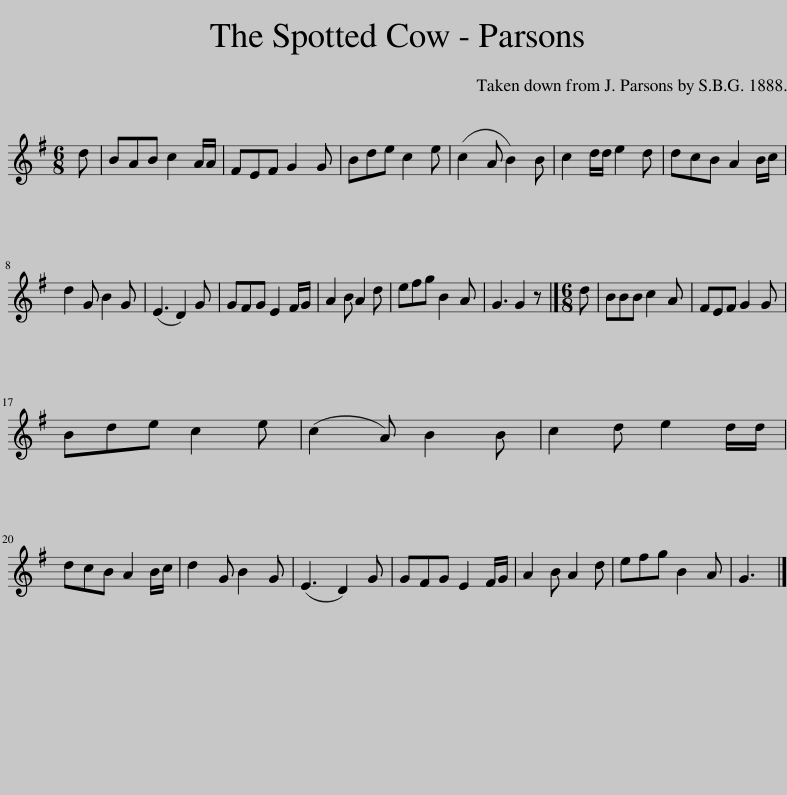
X:1
L:1/8
M:6/8
I:linebreak $
K:G
V:1 treble
V:1
 d | BAB c2 A/A/ | FEF G2 G | Bde c2 e | (c2 A B2) B | %5
 c2 d/d/ e2 d | dcB A2 B/c/ |$ d2 G B2 G | (E3 D2) G | GFG E2 F/G/ | %10
 A2 B A2 d | efg B2 A | G3 G2 z |][M:6/8] d | BBB c2 A | %15
 FEF G2 G |$ Bde c2 e | (c2 A) B2 B | c2 d e2 d/d/ |$ dcB A2 B/c/ | %20
 d2 G B2 G | (E3 D2) G | GFG E2 F/G/ | A2 B A2 d | efg B2 A | %25
 G3 |] %26
